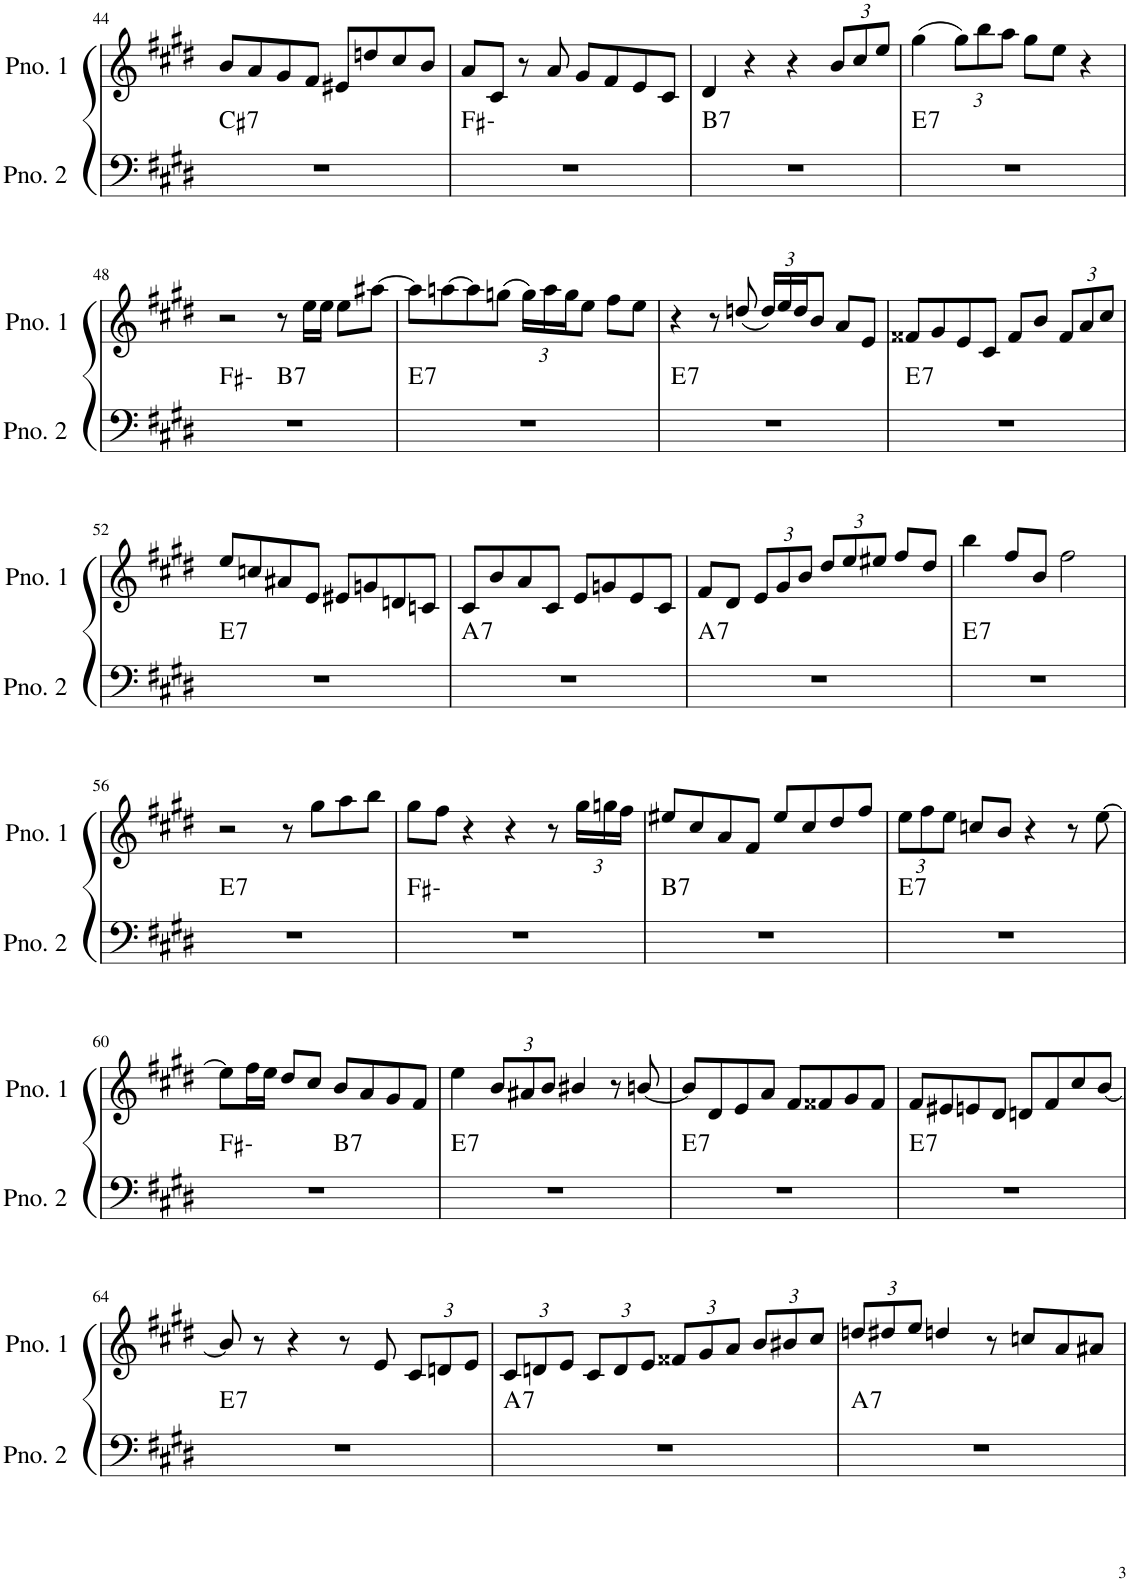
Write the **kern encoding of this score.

**kern	**harte	**kern
*part2	*part2	*part1
*staff2	*	*staff1
*I"ピアノ 2	*	*I"ピアノ 1
!!LO:PB:g=z
*clefF4	*	*clefG2
*k[f#c#g#d#]	*	*k[f#c#g#d#]
*M4/4	*	*M4/4
=44	=44	=44
!	!LO:H:kt=7	!
1r	C#:7	8b/L
.	.	8a/
.	.	8g#/
.	.	8f#/J
.	.	8e#X/L
.	.	8ddn/
.	.	8cc#/
.	.	8b/J
=45	=45	=45
1r	F#:min	8a/L
.	.	8c#/J
.	.	8r
.	.	8a/
.	.	8g#/L
.	.	8f#/
.	.	8e/
.	.	8c#/J
=46	=46	=46
!	!LO:H:kt=7	!
1r	B:7	4d#/
.	.	4r
.	.	4r
*	*	*Xbrackettup
.	.	12b/L
.	.	12cc#/
.	.	12ee/J
=47	=47	=47
!	!LO:H:kt=7	!
1r	E:7	(4gg#\
.	.	12gg#\L)
.	.	12bb\
.	.	12aa\J
.	.	8gg#\L
.	.	8ee\J
.	.	4r
!!LO:LB:g=z
=48	=48	=48
*^	*	*
1r	2ryy	F#:min	2r
!	!	!LO:H:kt=7	!
.	2ryy	B:7	8r
.	.	.	16ee\LL
.	.	.	16ee\JJ
.	.	.	8ee\L
.	.	.	[8aa#X\J
=49	=49	=49	=49
!	!	!LO:H:kt=7	!
*v	*v	*	*
1r	E:7	8aa#\L]
.	.	[8aan\
.	.	8aa\]
.	.	(8ggn\J
.	.	24gg\LL)
.	.	24aa\
.	.	24gg\J
.	.	8ee\J
.	.	8ff#\L
.	.	8ee\J
=50	=50	=50
!	!LO:H:kt=7	!
1r	E:7	4r
.	.	8r
.	.	(8ddn/
.	.	24dd/LL)
.	.	24ee/
.	.	24dd/J
.	.	8b/J
.	.	8a/L
.	.	8e/J
=51	=51	=51
!	!LO:H:kt=7	!
1r	E:7	8f##X/L
.	.	8g#/
.	.	8e/
.	.	8c#/J
.	.	8f##/L
.	.	8b/J
.	.	12f##/L
.	.	12a/
.	.	12cc#/J
!!LO:LB:g=z
=52	=52	=52
!	!LO:H:kt=7	!
1r	E:7	8ee/L
.	.	8ccn/
.	.	8a#X/
.	.	8e/J
.	.	8e#X/L
.	.	8gn/
.	.	8dn/
.	.	8cn/J
=53	=53	=53
!	!LO:H:kt=7	!
1r	A:7	8c#/L
.	.	8b/
.	.	8a/
.	.	8c#/J
.	.	8e/L
.	.	8gn/
.	.	8e/
.	.	8c#/J
=54	=54	=54
!	!LO:H:kt=7	!
1r	A:7	8f#/L
.	.	8d#/J
.	.	12e/L
.	.	12g#/
.	.	12b/J
.	.	12dd#/L
.	.	12ee/
.	.	12ee#X/J
.	.	8ff#/L
.	.	8dd#/J
=55	=55	=55
!	!LO:H:kt=7	!
1r	E:7	4bb\
.	.	8ff#/L
.	.	8b/J
.	.	2ff#\
!!LO:LB:g=z
=56	=56	=56
!	!LO:H:kt=7	!
1r	E:7	2r
.	.	8r
.	.	8gg#\L
.	.	8aa\
.	.	8bb\J
=57	=57	=57
1r	F#:min	8gg#\L
.	.	8ff#\J
.	.	4r
.	.	4r
.	.	8r
.	.	24gg#\LL
.	.	24ggn\
.	.	24ff#\JJ
=58	=58	=58
!	!LO:H:kt=7	!
1r	B:7	8ee#X/L
.	.	8cc#/
.	.	8a/
.	.	8f#/J
.	.	8ee#/L
.	.	8cc#/
.	.	8dd#/
.	.	8ff#/J
=59	=59	=59
!	!LO:H:kt=7	!
1r	E:7	12ee\L
.	.	12ff#\
.	.	12ee\J
.	.	8ccn/L
.	.	8b/J
.	.	4r
.	.	8r
.	.	[8ee\
!!LO:LB:g=z
=60	=60	=60
*^	*	*
1r	2ryy	F#:min	8ee\L]
.	.	.	16ff#\L
.	.	.	16ee\JJ
.	.	.	8dd#/L
.	.	.	8cc#/J
!	!	!LO:H:kt=7	!
.	2ryy	B:7	8b/L
.	.	.	8a/
.	.	.	8g#/
.	.	.	8f#/J
=61	=61	=61	=61
!	!	!LO:H:kt=7	!
*v	*v	*	*
1r	E:7	4ee\
.	.	12b/L
.	.	12a#X/
.	.	12b/J
.	.	4b#X/
.	.	8r
.	.	[8bn/
=62	=62	=62
!	!LO:H:kt=7	!
1r	E:7	8b/L]
.	.	8d#/
.	.	8e/
.	.	8a/J
.	.	8f#/L
.	.	8f##X/
.	.	8g#/
.	.	8f##/J
=63	=63	=63
!	!LO:H:kt=7	!
1r	E:7	8f#/L
.	.	8e#X/
.	.	8en/
.	.	8d#/J
.	.	8dn/L
.	.	8f#/
.	.	8cc#/
.	.	[8b/J
!!LO:LB:g=z
=64	=64	=64
!	!LO:H:kt=7	!
1r	E:7	8b/]
.	.	8r
.	.	4r
.	.	8r
.	.	8e/
.	.	12c#/L
.	.	12dn/
.	.	12e/J
=65	=65	=65
!	!LO:H:kt=7	!
1r	A:7	12c#/L
.	.	12dn/
.	.	12e/J
.	.	12c#/L
.	.	12d/
.	.	12e/J
.	.	12f##X/L
.	.	12g#/
.	.	12a/J
.	.	12b/L
.	.	12b#X/
.	.	12cc#/J
=66	=66	=66
!	!LO:H:kt=7	!
1r	A:7	12ddn/L
.	.	12dd#X/
.	.	12ee/J
.	.	4ddn/
.	.	8r
.	.	8ccn/L
.	.	8a/
.	.	8a#X/J
=	=	=
*-	*-	*-
